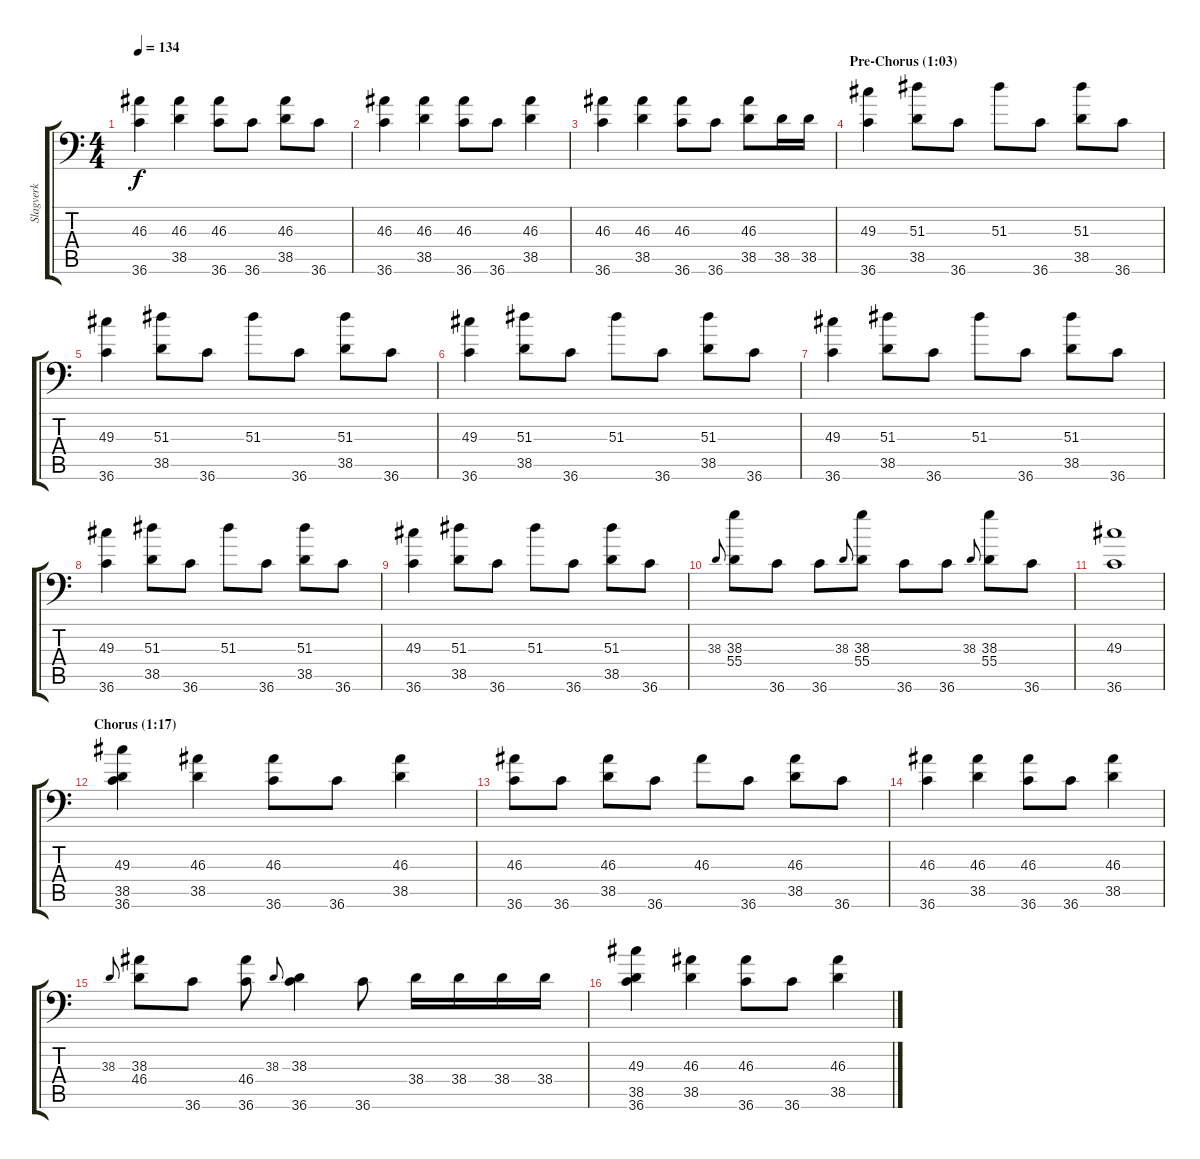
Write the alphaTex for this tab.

\track ("Slagverk" "Slagverk") {instrument acousticgrandpiano}
\staff {score tabs}
\tuning (C-1 C-1 C-1 C-1 C-1 C-1) {hide}
\ts (4 4)
\tempo 134
\clef f4
\ks c
(46.3 36.6).4{dy f} (46.3 38.5).4 (46.3 36.6).8 36.6.8 (46.3 38.5).8 36.6.8 |
(46.3 36.6).4 (46.3 38.5).4 (46.3 36.6).8 36.6.8 (46.3 38.5).4 |
(46.3 36.6).4 (46.3 38.5).4 (46.3 36.6).8 36.6.8 (46.3 38.5).8 38.5.16 38.5.16 |
\section ("" "Pre-Chorus (1:03)")
(49.3 36.6).4 (51.3 38.5).8 36.6.8 51.3.8 36.6.8 (51.3 38.5).8 36.6.8 |
(49.3 36.6).4 (51.3 38.5).8 36.6.8 51.3.8 36.6.8 (51.3 38.5).8 36.6.8 |
(49.3 36.6).4 (51.3 38.5).8 36.6.8 51.3.8 36.6.8 (51.3 38.5).8 36.6.8 |
(49.3 36.6).4 (51.3 38.5).8 36.6.8 51.3.8 36.6.8 (51.3 38.5).8 36.6.8 |
(49.3 36.6).4 (51.3 38.5).8 36.6.8 51.3.8 36.6.8 (51.3 38.5).8 36.6.8 |
(49.3 36.6).4 (51.3 38.5).8 36.6.8 51.3.8 36.6.8 (51.3 38.5).8 36.6.8 |
38.3.8{gr onbeat} (38.3 55.4).8 36.6.8 36.6.8 38.3.8{gr onbeat} (38.3 55.4).8 36.6.8 36.6.8 38.3.8{gr onbeat} (38.3 55.4).8 36.6.8 |
(49.3 36.6).1 |
\section ("" "Chorus (1:17)")
(49.3 38.5 36.6).4 (46.3 38.5).4 (46.3 36.6).8 36.6.8 (46.3 38.5).4 |
(46.3 36.6).8 36.6.8 (46.3 38.5).8 36.6.8 46.3.8 36.6.8 (46.3 38.5).8 36.6.8 |
(46.3 36.6).4 (46.3 38.5).4 (46.3 36.6).8 36.6.8 (46.3 38.5).4 |
38.3.8{gr onbeat} (38.3 46.4).8 36.6.8 (46.4 36.6).8 38.3.8{gr onbeat} (38.3 36.6).4 36.6.8 38.4.16 38.4.16 38.4.16 38.4.16 |
(49.3 38.5 36.6).4 (46.3 38.5).4 (46.3 36.6).8 36.6.8 (46.3 38.5).4
